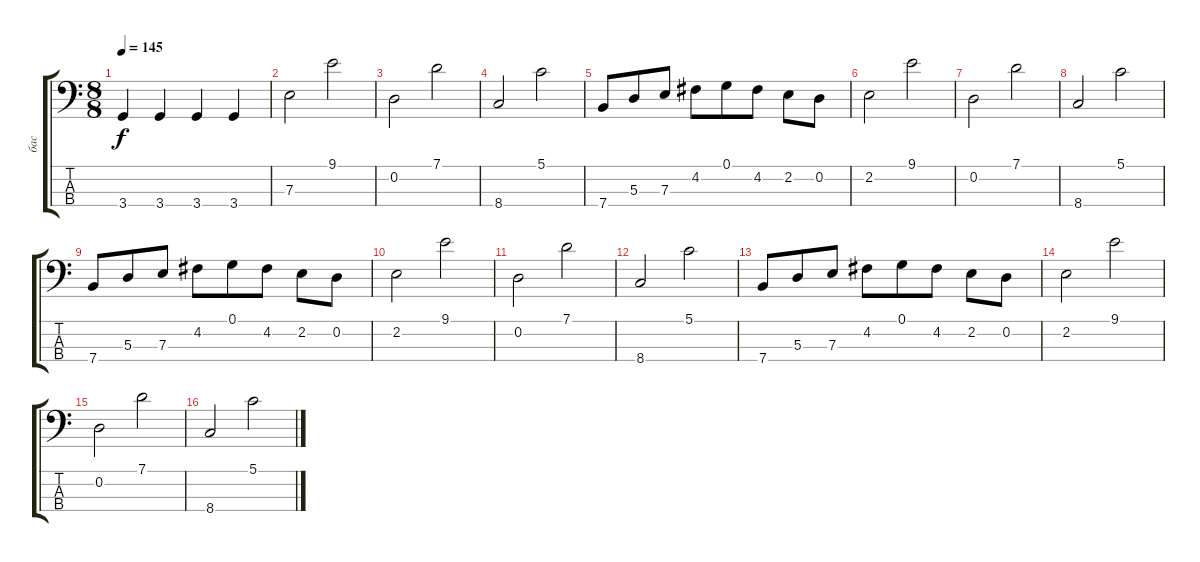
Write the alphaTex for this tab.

\track ("бас" "бас") {instrument electricbassfinger}
\staff {score tabs}
\tuning (G2 D2 A1 E1) {hide}
\ts (8 8)
\tempo 145
\clef f4
\ks c
3.4.4{dy f} 3.4.4 3.4.4 3.4.4 |
7.3.2 9.1.2 |
0.2.2 7.1.2 |
8.4.2 5.1.2 |
7.4.8 5.3.8 7.3.8 4.2.8 0.1.8 4.2.8 2.2.8 0.2.8 |
2.2.2 9.1.2 |
0.2.2 7.1.2 |
8.4.2 5.1.2 |
7.4.8 5.3.8 7.3.8 4.2.8 0.1.8 4.2.8 2.2.8 0.2.8 |
2.2.2 9.1.2 |
0.2.2 7.1.2 |
8.4.2 5.1.2 |
7.4.8 5.3.8 7.3.8 4.2.8 0.1.8 4.2.8 2.2.8 0.2.8 |
2.2.2 9.1.2 |
0.2.2 7.1.2 |
8.4.2 5.1.2
